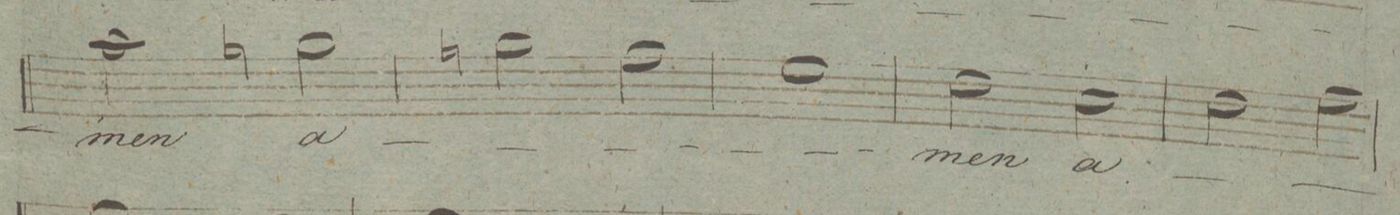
**kern	**text	**dynam
*I"Tenore.	*	*
*clefC4	*	*
*k[]	*	*
*met(c|)	*	*
*M2/2	*	*
2g\	-men	.
2fn\	a-	.
=149	=149	=149
2fn\	.	.
2e\	.	.
=150	=150	=150
1d\	.	.
=151	=151	=151
2c\	-men	.
2B\	a-	.
=152	=152	=152
2c\	.	.
2e\	.	.
=153	=153	=153
*-	*-	*-
